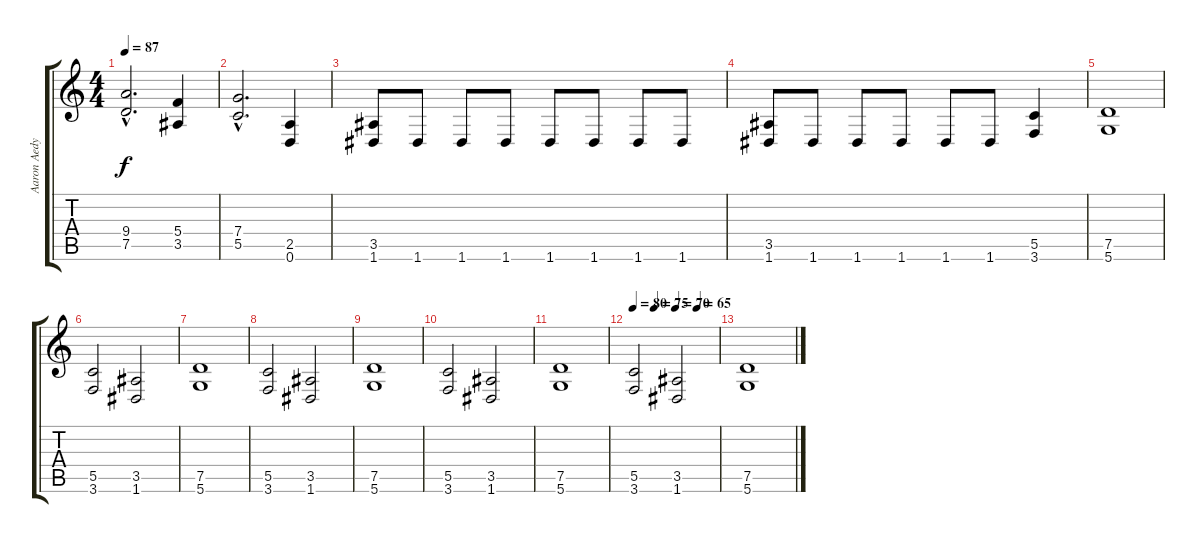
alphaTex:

\track ("Aaron Aedy" "Aaron Aedy") {instrument distortionguitar}
\staff {score tabs}
\tuning (D4 A3 F3 C3 G2 D2) {hide}
\ts (4 4)
\tempo 87
\clef g2
\ks c
(9.4{hac} 7.5{hac}).2{d dy f} (5.4 3.5).4 |
(7.4{hac} 5.5{hac}).2{d} (2.5 0.6).4 |
(3.5 1.6).8 1.6.8 1.6.8 1.6.8 1.6.8 1.6.8 1.6.8 1.6.8 |
(3.5 1.6).8 1.6.8 1.6.8 1.6.8 1.6.8 1.6.8 (5.5 3.6).4 |
(7.5 5.6).1{volume 14 balance 14} |
(5.5 3.6).2 (3.5 1.6).2 |
(7.5 5.6).1 |
(5.5 3.6).2 (3.5 1.6).2 |
(7.5 5.6).1{volume 14 balance 14} |
(5.5 3.6).2 (3.5 1.6).2 |
(7.5 5.6).1 |
\tempo 80
\tempo (75 0.25)
\tempo (70 0.5)
\tempo (65 0.75)
(5.5 3.6).2 (3.5 1.6).2 |
(7.5 5.6).1
